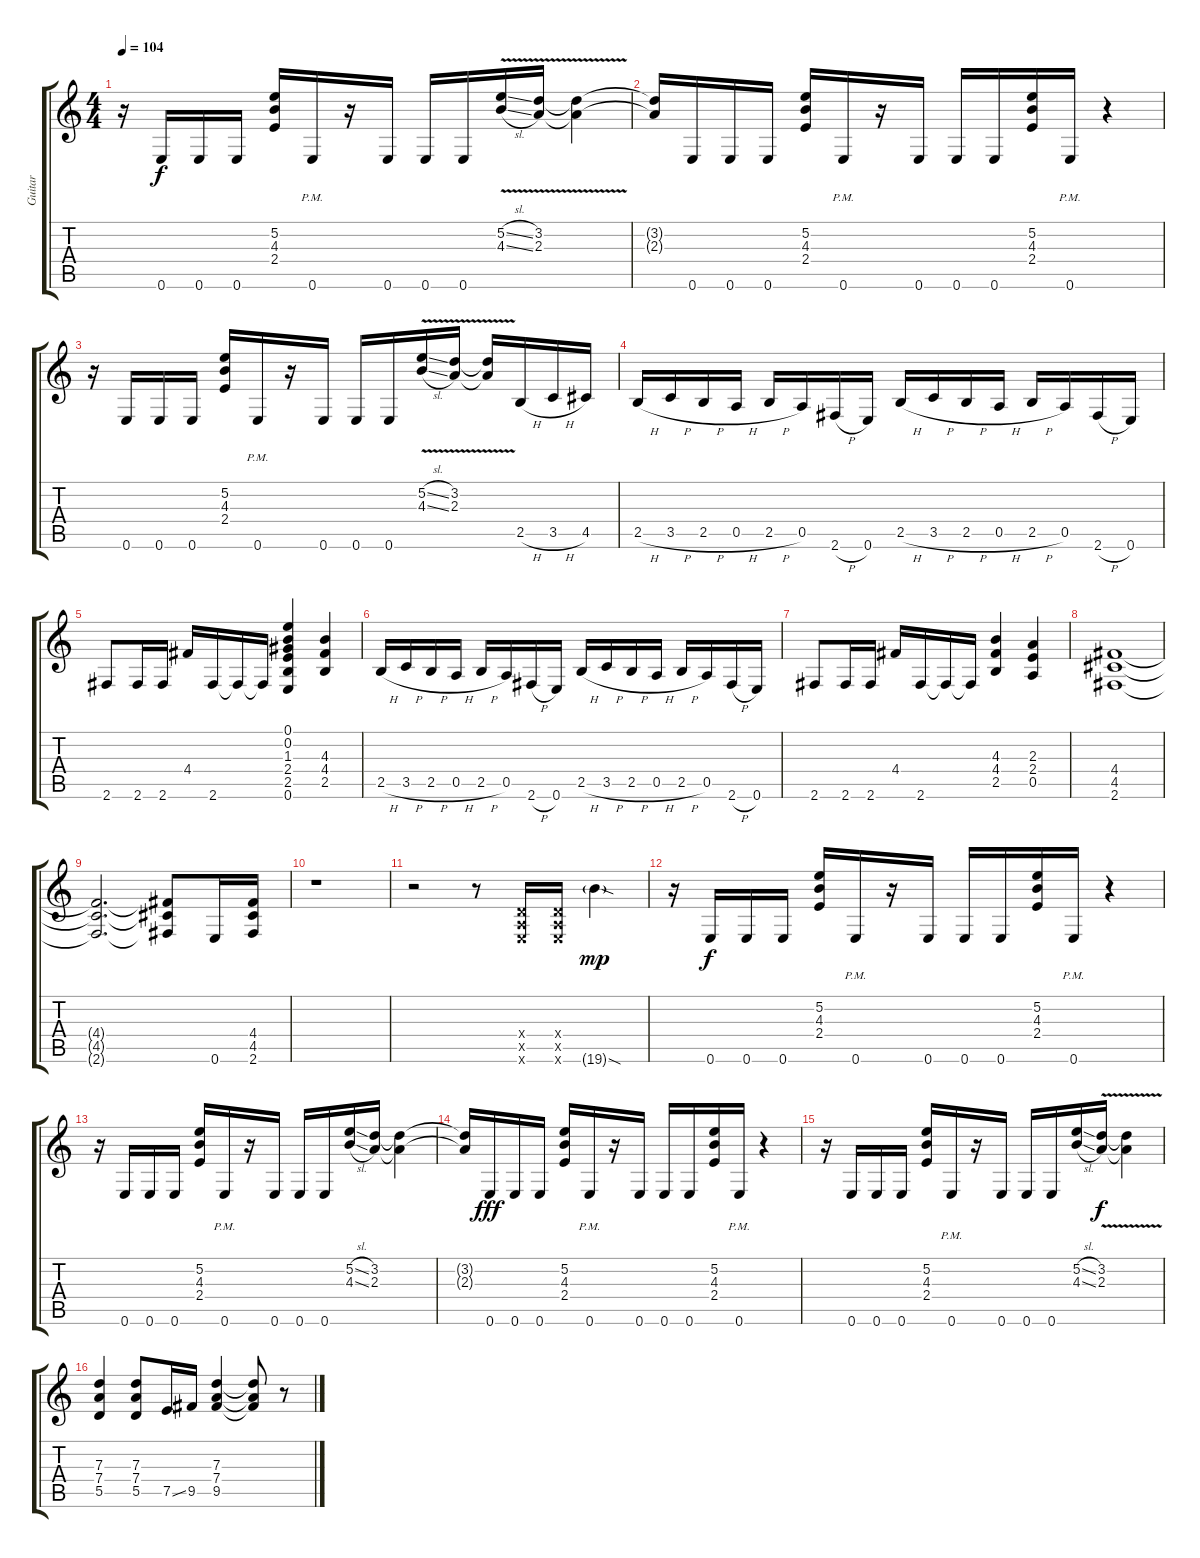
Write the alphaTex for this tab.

\track ("Guitar" "Guitar") {instrument distortionguitar}
\staff {score tabs}
\tuning (E4 B3 G3 D3 A2 E2) {hide}
\ts (4 4)
\tempo 104
\clef g2
\ks c
r.16{dy f} 0.6.16 0.6.16 0.6.16 (5.2 4.3 2.4).16 0.6{pm}.16 r.16 0.6.16 0.6.16 0.6.16 (5.2{v sl} 4.3{sl}).16 (3.2{v} 2.3{v}).16 (3.2{t} 2.3{t}).4 |
(3.2{t} 2.3{t}).16 0.6.16 0.6.16 0.6.16 (5.2 4.3 2.4).16 0.6{pm}.16 r.16 0.6.16 0.6.16 0.6.16 (5.2 4.3 2.4).16 0.6{pm}.16 r.4 |
r.16 0.6.16 0.6.16 0.6.16 (5.2 4.3 2.4).16 0.6{pm}.16 r.16 0.6.16 0.6.16 0.6.16 (5.2{v sl} 4.3{v sl}).16 (3.2{v} 2.3{v}).16 (3.2{t} 2.3{t}).16 2.5{h}.16 3.5{h}.16 4.5.16 |
2.5{h}.16 3.5{h}.16 2.5{h}.16 0.5{h}.16 2.5{h}.16 0.5.16 2.6{h}.16 0.6.16 2.5{h}.16 3.5{h}.16 2.5{h}.16 0.5{h}.16 2.5{h}.16 0.5.16 2.6{h}.16 0.6.16 |
2.6.8 2.6.16 2.6.16 4.4.16 2.6.16 2.6{t}.16 2.6{t}.16 (0.1 0.2 1.3 2.4 2.5 0.6).4 (4.3 4.4 2.5).4 |
2.5{h}.16 3.5{h}.16 2.5{h}.16 0.5{h}.16 2.5{h}.16 0.5.16 2.6{h}.16 0.6.16 2.5{h}.16 3.5{h}.16 2.5{h}.16 0.5{h}.16 2.5{h}.16 0.5.16 2.6{h}.16 0.6.16 |
2.6.8 2.6.16 2.6.16 4.4.16 2.6.16 2.6{t}.16 2.6{t}.16 (4.3 4.4 2.5).4 (2.3 2.4 0.5).4 |
(4.4 4.5 2.6).1 |
(4.4{t} 4.5{t} 2.6{t}).2{d} (4.4{t} 4.5{t} 2.6{t}).8 0.6.16 (4.4 4.5 2.6).16 |
r.1 |
r.2 r.8 (0.4{x} 0.5{x} 0.6{x}).16 (0.4{x} 0.5{x} 0.6{x}).16 19.6{sod g}.4{dy mp} |
r.16 0.6.16{dy f} 0.6.16 0.6.16 (5.2 4.3 2.4).16 0.6{pm}.16 r.16 0.6.16 0.6.16 0.6.16 (5.2 4.3 2.4).16 0.6{pm}.16 r.4 |
r.16 0.6.16 0.6.16 0.6.16 (5.2 4.3 2.4).16 0.6{pm}.16 r.16 0.6.16 0.6.16 0.6.16 (5.2{sl} 4.3{sl}).16 (3.2 2.3).16 (3.2{t} 2.3{t}).4 |
(3.2{t} 2.3{t}).16 0.6.16{dy fff} 0.6.16 0.6.16 (5.2 4.3 2.4).16 0.6{pm}.16 r.16 0.6.16 0.6.16 0.6.16 (5.2 4.3 2.4).16 0.6{pm}.16 r.4 |
r.16 0.6.16 0.6.16 0.6.16 (5.2 4.3 2.4).16 0.6{pm}.16 r.16 0.6.16 0.6.16 0.6.16 (5.2{sl} 4.3{sl}).16 (3.2 2.3{v}).16{dy f} (3.2{t} 2.3{t}).4 |
(7.3 7.4 5.5).4 (7.3 7.4 5.5).8 7.5{ss}.16 9.5.16 (7.3 7.4 9.5).4 (7.3{t} 7.4{t} 9.5{t}).8 r.8
